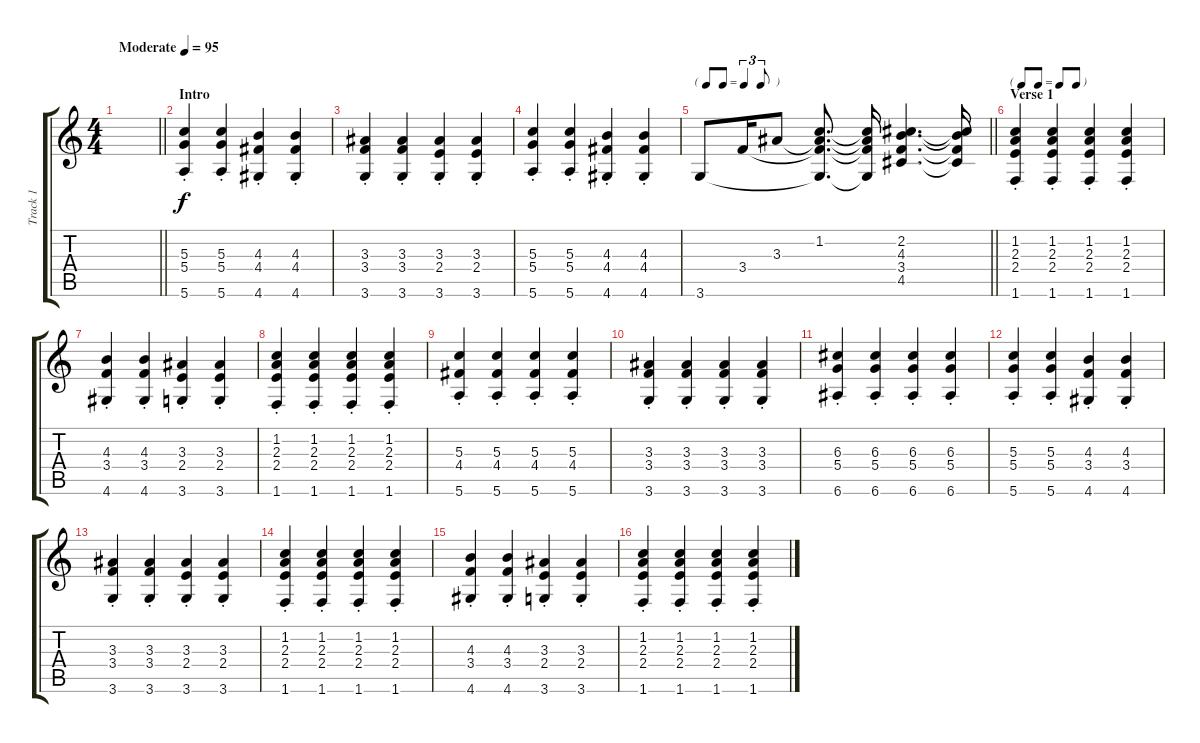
\track ("Track 1" "Track 1") {instrument electricguitarjazz}
\staff {score tabs}
\tuning (E4 B3 G3 D3 A2 E2) {hide}
\ts (4 4)
\tempo (95 "Moderate")
\clef g2
\barLineRight lightlight
\ks c
|
\section ("" "Intro")
(5.3{st} 5.4{st} 5.6{st}).4 (5.3{st} 5.4{st} 5.6{st}).4 (4.3{st} 4.4{st} 4.6{st}).4 (4.3{st} 4.4{st} 4.6{st}).4 |
(3.3{st} 3.4{st} 3.6{st}).4 (3.3{st} 3.4{st} 3.6{st}).4 (3.3{st} 2.4{st} 3.6{st}).4 (3.3{st} 2.4{st} 3.6{st}).4 |
(5.3{st} 5.4{st} 5.6{st}).4 (5.3{st} 5.4{st} 5.6{st}).4 (4.3{st} 4.4{st} 4.6{st}).4 (4.3{st} 4.4{st} 4.6{st}).4 |
\tf triplet8th
\barLineRight lightlight
3.6.8 3.4.16 3.3.8 (1.2 3.3{t} 3.4{t} 3.6{t}).8{d} (1.2{t} 3.3{t} 3.4{t} 3.6{t}).16 (2.2 4.3 3.4 4.5).4{d} (2.2{t} 4.3{t} 3.4{t} 4.5{t}).16 |
\tf none
\section ("" "Verse 1")
(1.2{st} 2.3{st} 2.4{st} 1.6{st}).4 (1.2{st} 2.3{st} 2.4{st} 1.6{st}).4 (1.2{st} 2.3{st} 2.4{st} 1.6{st}).4 (1.2{st} 2.3{st} 2.4{st} 1.6{st}).4 |
(4.3{st} 3.4{st} 4.6{st}).4 (4.3{st} 3.4{st} 4.6{st}).4 (3.3{st} 2.4{st} 3.6{st}).4 (3.3{st} 2.4{st} 3.6{st}).4 |
(1.2{st} 2.3{st} 2.4{st} 1.6{st}).4 (1.2{st} 2.3{st} 2.4{st} 1.6{st}).4 (1.2{st} 2.3{st} 2.4{st} 1.6{st}).4 (1.2{st} 2.3{st} 2.4{st} 1.6{st}).4 |
(5.3{st} 4.4{st} 5.6{st}).4 (5.3{st} 4.4{st} 5.6{st}).4 (5.3{st} 4.4{st} 5.6{st}).4 (5.3{st} 4.4{st} 5.6{st}).4 |
(3.3{st} 3.4{st} 3.6{st}).4 (3.3{st} 3.4{st} 3.6{st}).4 (3.3{st} 3.4{st} 3.6{st}).4 (3.3{st} 3.4{st} 3.6{st}).4 |
(6.3{st} 5.4{st} 6.6{st}).4 (6.3{st} 5.4{st} 6.6{st}).4 (6.3{st} 5.4{st} 6.6{st}).4 (6.3{st} 5.4{st} 6.6{st}).4 |
(5.3{st} 5.4{st} 5.6{st}).4 (5.3{st} 5.4{st} 5.6{st}).4 (4.3{st} 3.4{st} 4.6{st}).4 (4.3{st} 3.4{st} 4.6{st}).4 |
(3.3{st} 3.4{st} 3.6{st}).4 (3.3{st} 3.4{st} 3.6{st}).4 (3.3{st} 2.4{st} 3.6{st}).4 (3.3{st} 2.4{st} 3.6{st}).4 |
(1.2{st} 2.3{st} 2.4{st} 1.6{st}).4 (1.2{st} 2.3{st} 2.4{st} 1.6{st}).4 (1.2{st} 2.3{st} 2.4{st} 1.6{st}).4 (1.2{st} 2.3{st} 2.4{st} 1.6{st}).4 |
(4.3{st} 3.4{st} 4.6{st}).4 (4.3{st} 3.4{st} 4.6{st}).4 (3.3{st} 2.4{st} 3.6{st}).4 (3.3{st} 2.4{st} 3.6{st}).4 |
(1.2{st} 2.3{st} 2.4{st} 1.6{st}).4 (1.2{st} 2.3{st} 2.4{st} 1.6{st}).4 (1.2{st} 2.3{st} 2.4{st} 1.6{st}).4 (1.2{st} 2.3{st} 2.4{st} 1.6{st}).4
